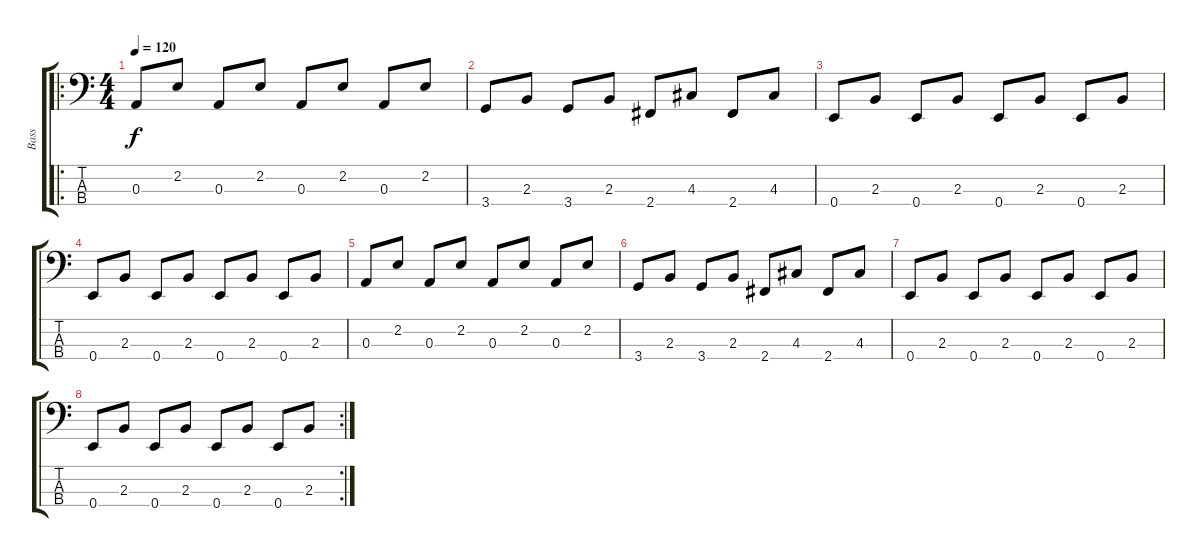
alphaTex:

\track ("Bass" "Bass") {instrument acousticbass}
\staff {score tabs}
\tuning (G2 D2 A1 E1) {hide}
\ro
\ts (4 4)
\tempo 120
\clef f4
\ks c
0.3.8{dy f} 2.2.8 0.3.8 2.2.8 0.3.8 2.2.8 0.3.8 2.2.8 |
3.4.8 2.3.8 3.4.8 2.3.8 2.4.8 4.3.8 2.4.8 4.3.8 |
0.4.8 2.3.8 0.4.8 2.3.8 0.4.8 2.3.8 0.4.8 2.3.8 |
0.4.8 2.3.8 0.4.8 2.3.8 0.4.8 2.3.8 0.4.8 2.3.8 |
0.3.8 2.2.8 0.3.8 2.2.8 0.3.8 2.2.8 0.3.8 2.2.8 |
3.4.8 2.3.8 3.4.8 2.3.8 2.4.8 4.3.8 2.4.8 4.3.8 |
0.4.8 2.3.8 0.4.8 2.3.8 0.4.8 2.3.8 0.4.8 2.3.8 |
\rc 2
0.4.8 2.3.8 0.4.8 2.3.8 0.4.8 2.3.8 0.4.8 2.3.8
